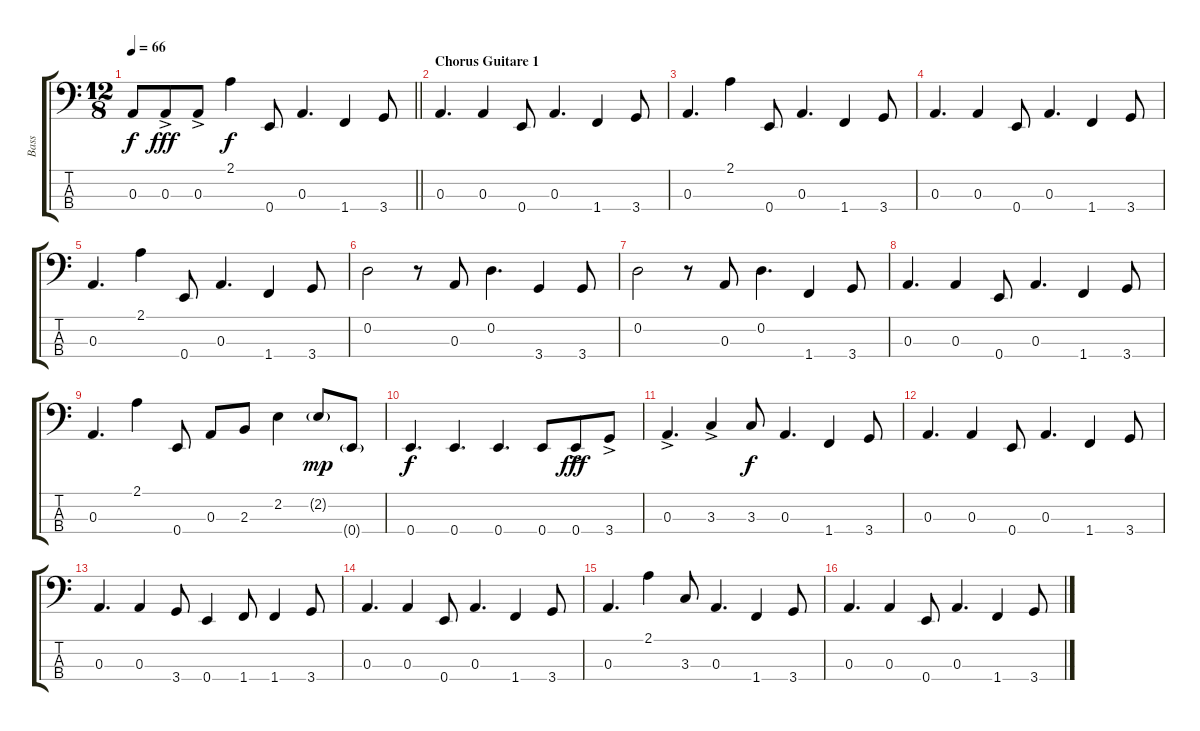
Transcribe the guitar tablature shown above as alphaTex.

\track ("Bass" "Bass") {instrument electricbassfinger}
\staff {score tabs}
\tuning (G2 D2 A1 E1) {hide}
\ts (12 8)
\tempo 66
\clef f4
\barLineRight lightlight
\ks c
0.3.8{dy f} 0.3{ac}.8{dy fff} 0.3{ac}.8 2.1.4{dy f} 0.4.8 0.3.4{d} 1.4.4 3.4.8 |
\section ("" "Chorus Guitare 1")
0.3.4{d} 0.3.4 0.4.8 0.3.4{d} 1.4.4 3.4.8 |
0.3.4{d} 2.1.4 0.4.8 0.3.4{d} 1.4.4 3.4.8 |
0.3.4{d} 0.3.4 0.4.8 0.3.4{d} 1.4.4 3.4.8 |
0.3.4{d} 2.1.4 0.4.8 0.3.4{d} 1.4.4 3.4.8 |
0.2.2 r.8 0.3.8 0.2.4{d} 3.4.4 3.4.8 |
0.2.2 r.8 0.3.8 0.2.4{d} 1.4.4 3.4.8 |
0.3.4{d} 0.3.4 0.4.8 0.3.4{d} 1.4.4 3.4.8 |
0.3.4{d} 2.1.4 0.4.8 0.3.8 2.3.8 2.2.4 2.2{g}.8{dy mp} 0.4{g}.8 |
0.4.4{d dy f} 0.4.4{d} 0.4.4{d} 0.4.8 0.4{ac}.8{dy fff} 3.4{ac}.8 |
0.3{ac}.4{d} 3.3{ac}.4 3.3.8{dy f} 0.3.4{d} 1.4.4 3.4.8 |
0.3.4{d} 0.3.4 0.4.8 0.3.4{d} 1.4.4 3.4.8 |
0.3.4{d} 0.3.4 3.4.8 0.4.4 1.4.8 1.4.4 3.4.8 |
0.3.4{d} 0.3.4 0.4.8 0.3.4{d} 1.4.4 3.4.8 |
0.3.4{d} 2.1.4 3.3.8 0.3.4{d} 1.4.4 3.4.8 |
0.3.4{d} 0.3.4 0.4.8 0.3.4{d} 1.4.4 3.4.8
